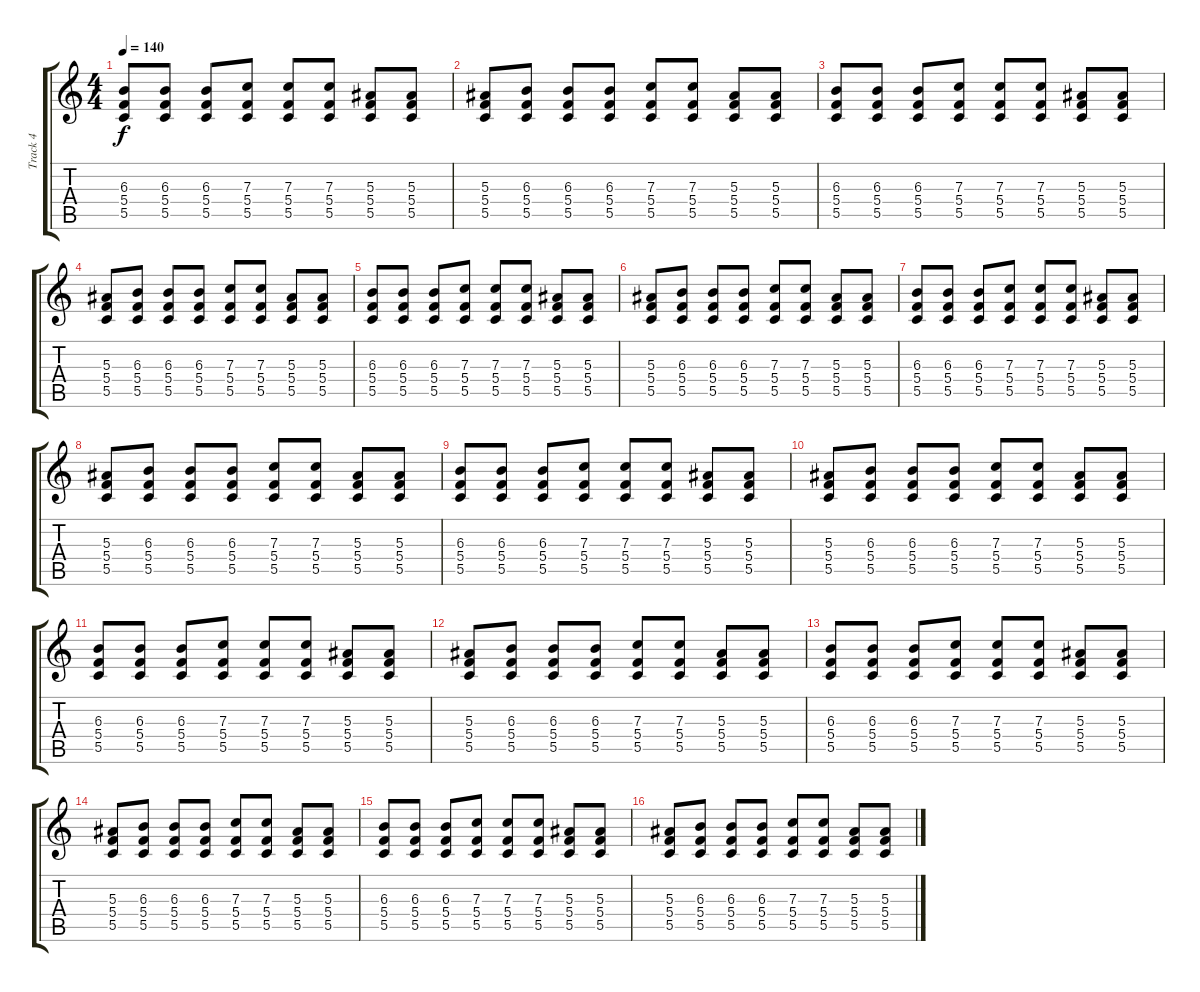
\track ("Track 4" "Track 4") {instrument distortionguitar}
\staff {score tabs}
\tuning (D4 A3 F3 C3 G2 C2) {hide}
\ts (4 4)
\tempo 140
\clef g2
\ks c
(6.3 5.4 5.5).8{dy f} (6.3 5.4 5.5).8 (6.3 5.4 5.5).8 (7.3 5.4 5.5).8 (7.3 5.4 5.5).8 (7.3 5.4 5.5).8 (5.3 5.4 5.5).8 (5.3 5.4 5.5).8 |
(5.3 5.4 5.5).8 (6.3 5.4 5.5).8 (6.3 5.4 5.5).8 (6.3 5.4 5.5).8 (7.3 5.4 5.5).8 (7.3 5.4 5.5).8 (5.3 5.4 5.5).8 (5.3 5.4 5.5).8 |
(6.3 5.4 5.5).8 (6.3 5.4 5.5).8 (6.3 5.4 5.5).8 (7.3 5.4 5.5).8 (7.3 5.4 5.5).8 (7.3 5.4 5.5).8 (5.3 5.4 5.5).8 (5.3 5.4 5.5).8 |
(5.3 5.4 5.5).8 (6.3 5.4 5.5).8 (6.3 5.4 5.5).8 (6.3 5.4 5.5).8 (7.3 5.4 5.5).8 (7.3 5.4 5.5).8 (5.3 5.4 5.5).8 (5.3 5.4 5.5).8 |
(6.3 5.4 5.5).8 (6.3 5.4 5.5).8 (6.3 5.4 5.5).8 (7.3 5.4 5.5).8 (7.3 5.4 5.5).8 (7.3 5.4 5.5).8 (5.3 5.4 5.5).8 (5.3 5.4 5.5).8 |
(5.3 5.4 5.5).8 (6.3 5.4 5.5).8 (6.3 5.4 5.5).8 (6.3 5.4 5.5).8 (7.3 5.4 5.5).8 (7.3 5.4 5.5).8 (5.3 5.4 5.5).8 (5.3 5.4 5.5).8 |
(6.3 5.4 5.5).8 (6.3 5.4 5.5).8 (6.3 5.4 5.5).8 (7.3 5.4 5.5).8 (7.3 5.4 5.5).8 (7.3 5.4 5.5).8 (5.3 5.4 5.5).8 (5.3 5.4 5.5).8 |
(5.3 5.4 5.5).8 (6.3 5.4 5.5).8 (6.3 5.4 5.5).8 (6.3 5.4 5.5).8 (7.3 5.4 5.5).8 (7.3 5.4 5.5).8 (5.3 5.4 5.5).8 (5.3 5.4 5.5).8 |
(6.3 5.4 5.5).8 (6.3 5.4 5.5).8 (6.3 5.4 5.5).8 (7.3 5.4 5.5).8 (7.3 5.4 5.5).8 (7.3 5.4 5.5).8 (5.3 5.4 5.5).8 (5.3 5.4 5.5).8 |
(5.3 5.4 5.5).8 (6.3 5.4 5.5).8 (6.3 5.4 5.5).8 (6.3 5.4 5.5).8 (7.3 5.4 5.5).8 (7.3 5.4 5.5).8 (5.3 5.4 5.5).8 (5.3 5.4 5.5).8 |
(6.3 5.4 5.5).8 (6.3 5.4 5.5).8 (6.3 5.4 5.5).8 (7.3 5.4 5.5).8 (7.3 5.4 5.5).8 (7.3 5.4 5.5).8 (5.3 5.4 5.5).8 (5.3 5.4 5.5).8 |
(5.3 5.4 5.5).8 (6.3 5.4 5.5).8 (6.3 5.4 5.5).8 (6.3 5.4 5.5).8 (7.3 5.4 5.5).8 (7.3 5.4 5.5).8 (5.3 5.4 5.5).8 (5.3 5.4 5.5).8 |
(6.3 5.4 5.5).8 (6.3 5.4 5.5).8 (6.3 5.4 5.5).8 (7.3 5.4 5.5).8 (7.3 5.4 5.5).8 (7.3 5.4 5.5).8 (5.3 5.4 5.5).8 (5.3 5.4 5.5).8 |
(5.3 5.4 5.5).8 (6.3 5.4 5.5).8 (6.3 5.4 5.5).8 (6.3 5.4 5.5).8 (7.3 5.4 5.5).8 (7.3 5.4 5.5).8 (5.3 5.4 5.5).8 (5.3 5.4 5.5).8 |
(6.3 5.4 5.5).8 (6.3 5.4 5.5).8 (6.3 5.4 5.5).8 (7.3 5.4 5.5).8 (7.3 5.4 5.5).8 (7.3 5.4 5.5).8 (5.3 5.4 5.5).8 (5.3 5.4 5.5).8 |
(5.3 5.4 5.5).8 (6.3 5.4 5.5).8 (6.3 5.4 5.5).8 (6.3 5.4 5.5).8 (7.3 5.4 5.5).8 (7.3 5.4 5.5).8 (5.3 5.4 5.5).8 (5.3 5.4 5.5).8
